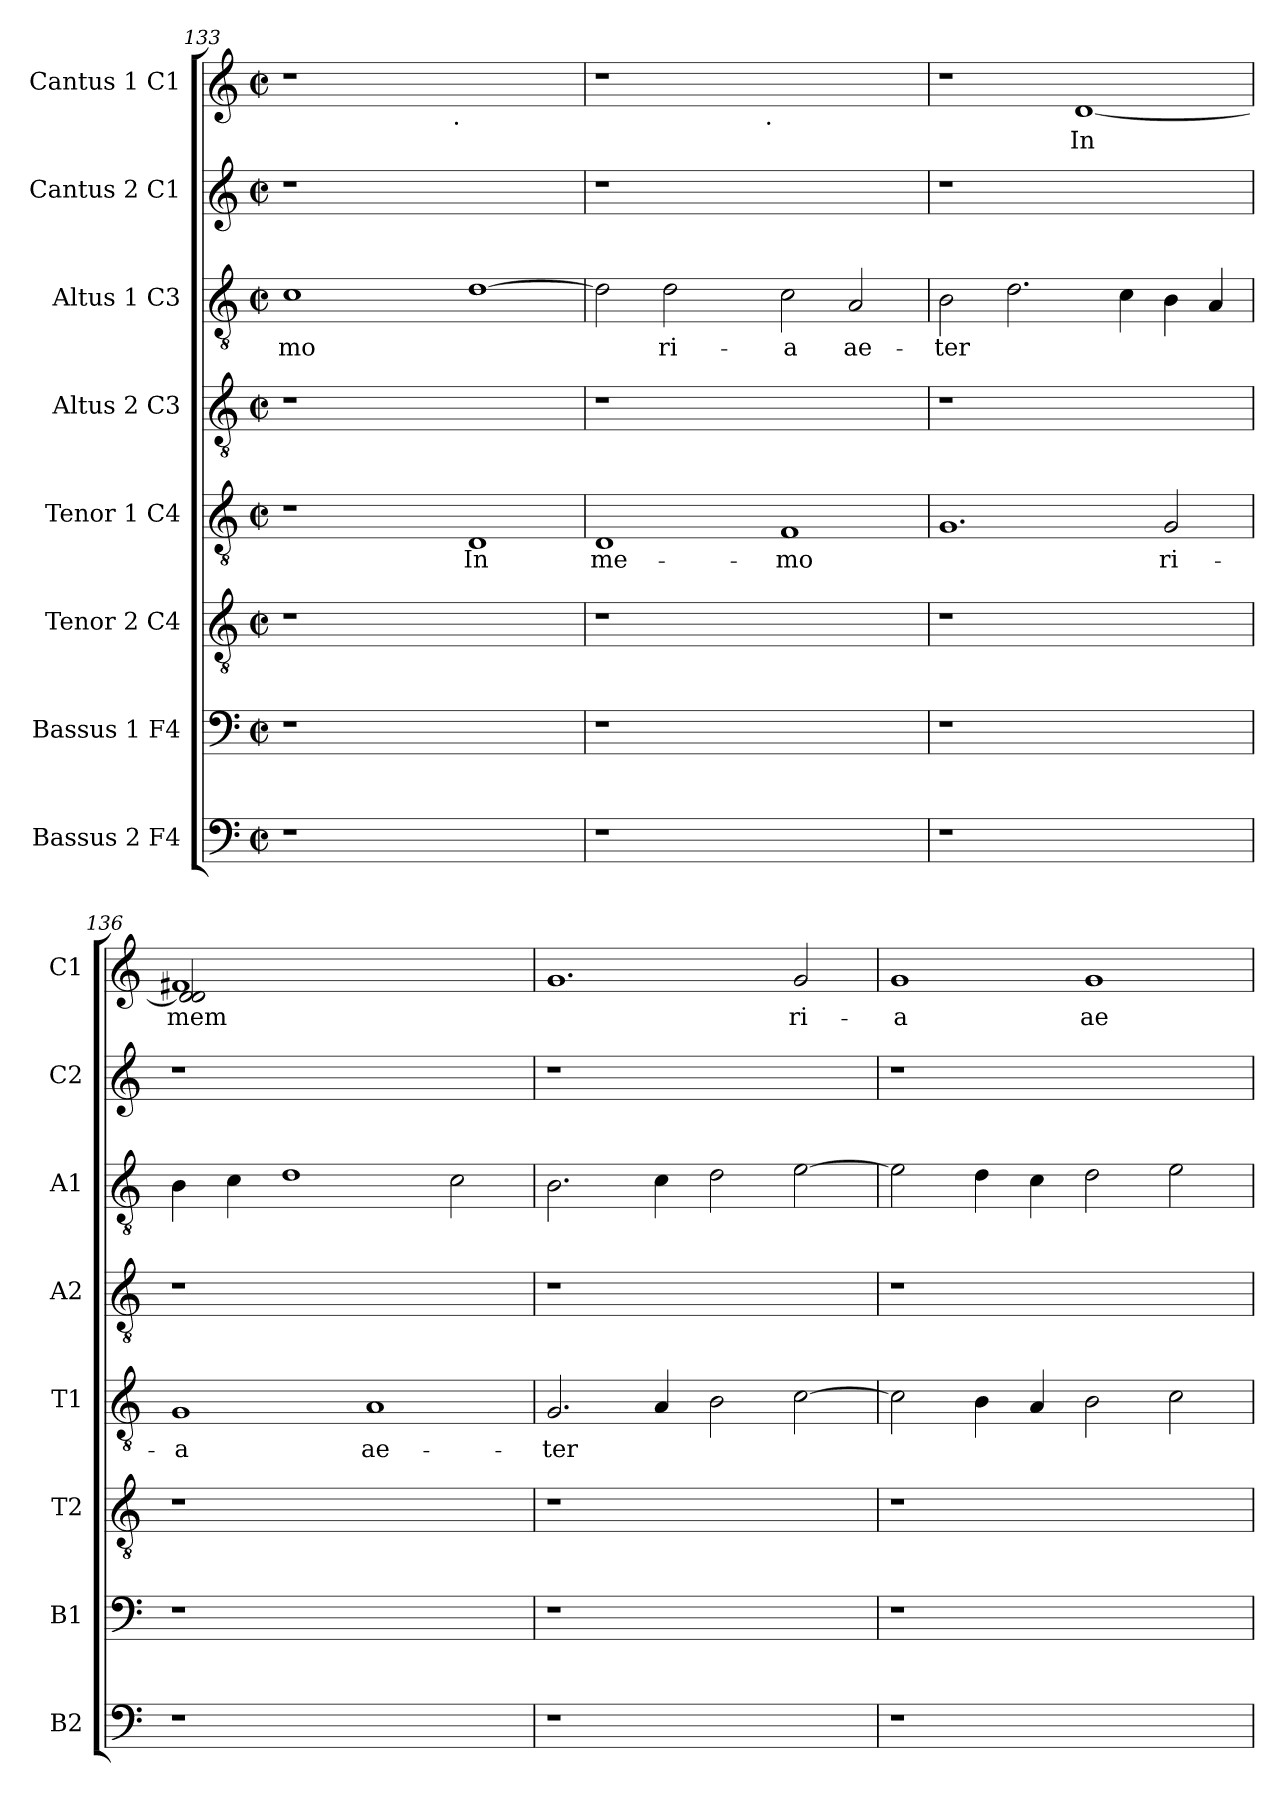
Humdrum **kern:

**kern	**kern	**kern	**kern	**text	**kern	**kern	**text	**kern	**kern	**text
*part8	*part7	*part6	*part5	*part5	*part4	*part3	*part3	*part2	*part1	*part1
*staff8	*staff7	*staff6	*staff5	*staff5	*staff4	*staff3	*staff3	*staff2	*staff1	*staff1
*I"Bassus 2  F4	*I"Bassus 1  F4	*I"Tenor 2  C4	*I"Tenor 1  C4	*	*I"Altus 2  C3	*I"Altus 1  C3	*	*I"Cantus 2  C1	*I"Cantus 1  C1	*
*I'B2	*I'B1	*I'T2	*I'T1	*	*I'A2	*I'A1	*	*I'C2	*I'C1	*
*clefF4	*clefF4	*clefGv2	*clefGv2	*	*clefGv2	*clefGv2	*	*clefG2	*clefG2	*
*k[]	*k[]	*k[]	*k[]	*	*k[]	*k[]	*	*k[]	*k[]	*
*C:	*C:	*C:	*C:	*	*C:	*C:	*	*C:	*C:	*
*M2/2	*M2/2	*M2/2	*M2/2	*	*M2/2	*M2/2	*	*M2/2	*M2/2	*
*met(c|)	*met(c|)	*met(c|)	*met(c|)	*	*met(c|)	*met(c|)	*	*met(c|)	*met(c|)	*
=133	=133	=133	=133	=133	=133	=133	=133	=133	=133	=133
!	!	!	!	!	!	!	!LO:LY:b:cj	!	!	!
*	*	*	*	*	*	*	*	*	*^	*
1r	1r	1r	1r	.	1r	1c	-mo-	1r	1r	2ryy	.
.	.	.	.	.	.	.	.	.	.	4ryy	.
.	.	.	.	.	.	.	.	.	.	8ryy	.
.	.	.	.	.	.	.	.	.	.	16ryy	.
.	.	.	.	.	.	.	.	.	.	64ryy	.
!	!	!	!	!	!	!	!	!	!	!LO:TX:b:t=.	!
.	.	.	.	.	.	.	.	.	.	1ryy	.
!	!	!	!	!LO:LY:b:cj	!	!	!LO:LY:b:cj	!	!	!	!
1ryy	1ryy	1ryy	1D	In	1ryy	[>1d	--	1ryy	1ryy	.	.
.	.	.	.	.	.	.	.	.	.	32.ryy	.
=134	=134	=134	=134	=134	=134	=134	=134	=134	=134	=134	=134
!	!	!	!	!LO:LY:b:cj	!	!	!LO:LY:b:cj	!	!	!	!
1r	1r	1r	1D	me-	1r	2d\]	--	1r	1r	2ryy	.
!	!	!	!	!	!	!	!LO:LY:b:cj	!	!	!	!
.	.	.	.	.	.	2d\	-ri-	.	.	4ryy	.
.	.	.	.	.	.	.	.	.	.	8ryy	.
.	.	.	.	.	.	.	.	.	.	16ryy	.
.	.	.	.	.	.	.	.	.	.	64ryy	.
!	!	!	!	!	!	!	!	!	!	!LO:TX:b:t=.	!
.	.	.	.	.	.	.	.	.	.	1ryy	.
!	!	!	!	!LO:LY:b:cj	!	!	!LO:LY:b:cj	!	!	!	!
1ryy	1ryy	1ryy	1F	-mo-	1ryy	2c\	-a	1ryy	1ryy	.	.
!	!	!	!	!	!	!	!LO:LY:b:cj	!	!	!	!
.	.	.	.	.	.	2A/	ae-	.	.	.	.
.	.	.	.	.	.	.	.	.	.	32.ryy	.
=135	=135	=135	=135	=135	=135	=135	=135	=135	=135	=135	=135
!	!	!	!	!LO:LY:b:cj	!	!	!LO:LY:b:cj	!	!	!	!
*	*	*	*	*	*	*	*	*	*v	*v	*
1r	1r	1r	1.G	--	1r	2B\	-ter-	1r	1r	.
!	!	!	!	!	!	!	!LO:LY:b:cj	!	!	!
.	.	.	.	.	.	2.d\	--	.	.	.
!	!	!	!	!	!	!	!	!	!	!LO:LY:b:cj
1ryy	1ryy	1ryy	.	.	1ryy	.	.	1ryy	[<1d	In
!	!	!	!	!	!	!	!LO:LY:b:cj	!	!	!
.	.	.	.	.	.	4c\	--	.	.	.
!	!	!	!	!LO:LY:b:cj	!	!	!LO:LY:b:cj	!	!	!
.	.	.	2G/	-ri-	.	4B\	--	.	.	.
!	!	!	!	!	!	!	!LO:LY:b:cj	!	!	!
.	.	.	.	.	.	4A/	--	.	.	.
=136	=136	=136	=136	=136	=136	=136	=136	=136	=136	=136
!	!	!	!	!LO:LY:b:cj	!	!	!LO:LY:b:cj	!	!	!LO:LY:b:cj
*	*	*	*	*	*	*	*	*	*^	*
1r	1r	1r	1G	-a	1r	4B\	--	1r	1f#X	2d/] 2d/	mem-
!	!	!	!	!	!	!	!LO:LY:b:cj	!	!	!	!
.	.	.	.	.	.	4c\	--	.	.	.	.
!	!	!	!	!	!	!	!LO:LY:b:cj	!	!	!	!
.	.	.	.	.	.	1d	--	.	.	1ryy	.
!	!	!	!	!LO:LY:b:cj	!	!	!	!	!	!	!
1ryy	1ryy	1ryy	1A	ae-	1ryy	.	.	1ryy	1ryy	.	.
!	!	!	!	!	!	!	!LO:LY:b:cj	!	!	!	!
.	.	.	.	.	.	2c\	--	.	.	2ryy	.
=137	=137	=137	=137	=137	=137	=137	=137	=137	=137	=137	=137
!	!	!	!	!LO:LY:b:cj	!	!	!LO:LY:b:cj	!	!	!	!LO:LY:b:cj
*	*	*	*	*	*	*	*	*	*v	*v	*
1r	1r	1r	2.G/	-ter-	1r	2.B\	--	1r	1.g	--
!	!	!	!	!LO:LY:b:cj	!	!	!LO:LY:b:cj	!	!	!
.	.	.	4A/	--	.	4c\	--	.	.	.
!	!	!	!	!LO:LY:b:cj	!	!	!LO:LY:b:cj	!	!	!
1ryy	1ryy	1ryy	2B\	--	1ryy	2d\	--	1ryy	.	.
!	!	!	!	!LO:LY:b:cj	!	!	!LO:LY:b:cj	!	!	!LO:LY:b:cj
.	.	.	[>2c\	--	.	[>2e\	--	.	2g/	-ri-
=138	=138	=138	=138	=138	=138	=138	=138	=138	=138	=138
!	!	!	!	!LO:LY:b:cj	!	!	!LO:LY:b:cj	!	!	!LO:LY:b:cj
1r	1r	1r	2c\]	--	1r	2e\]	--	1r	1g	-a
!	!	!	!	!LO:LY:b:cj	!	!	!LO:LY:b:cj	!	!	!
.	.	.	4B\	--	.	4d\	--	.	.	.
!	!	!	!	!LO:LY:b:cj	!	!	!LO:LY:b:cj	!	!	!
.	.	.	4A/	--	.	4c\	--	.	.	.
!	!	!	!	!LO:LY:b:cj	!	!	!LO:LY:b:cj	!	!	!LO:LY:b:cj
1ryy	1ryy	1ryy	2B\	--	1ryy	2d\	--	1ryy	1g	ae-
!	!	!	!	!LO:LY:b:cj	!	!	!LO:LY:b:cj	!	!	!
.	.	.	2c\	--	.	2e\	--	.	.	.
=	=	=	=	=	=	=	=	=	=	=
*-	*-	*-	*-	*-	*-	*-	*-	*-	*-	*-
